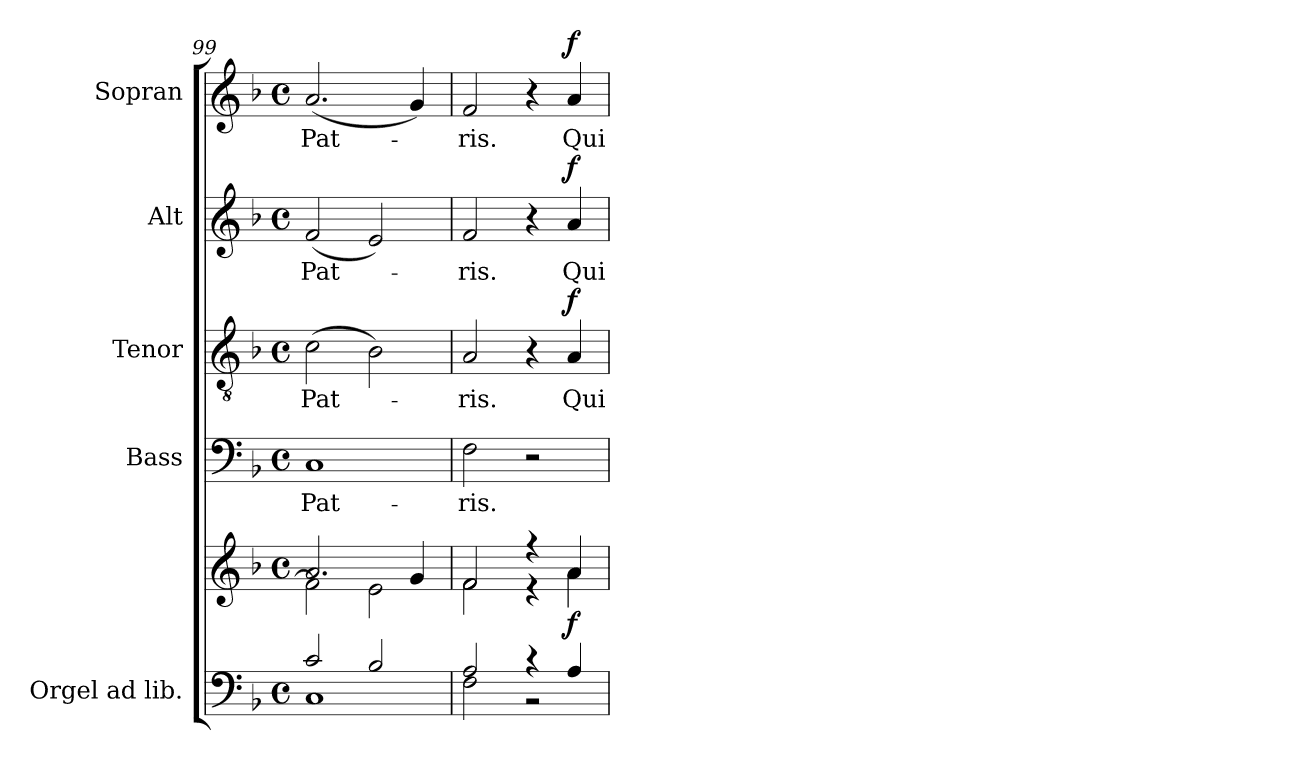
**kern	**kern	**dynam	**kern	**text	**kern	**text	**dynam	**kern	**text	**dynam	**kern	**text	**dynam
*part5	*part5	*part5	*part4	*part4	*part3	*part3	*part3	*part2	*part2	*part2	*part1	*part1	*part1
*staff6	*staff5	*staff5/6	*staff4	*staff4	*staff3	*staff3	*staff3	*staff2	*staff2	*staff2	*staff1	*staff1	*staff1
*I"Orgel ad lib.	*	*	*I"Bass	*	*I"Tenor	*	*	*I"Alt	*	*	*I"Sopran	*	*
*	*	*	*I'B.	*	*I'T.	*	*	*I'A.	*	*	*I'S.	*	*
*clefF4	*clefG2	*	*clefF4	*	*clefGv2	*	*	*clefG2	*	*	*clefG2	*	*
*k[b-]	*k[b-]	*	*k[b-]	*	*k[b-]	*	*	*k[b-]	*	*	*k[b-]	*	*
*F:	*F:	*	*F:	*	*F:	*	*	*F:	*	*	*F:	*	*
*M4/4	*M4/4	*	*M4/4	*	*M4/4	*	*	*M4/4	*	*	*M4/4	*	*
*met(c)	*met(c)	*	*met(c)	*	*met(c)	*	*	*met(c)	*	*	*met(c)	*	*
=99	=99	=99	=99	=99	=99	=99	=99	=99	=99	=99	=99	=99	=99
*^	*^	*	*	*	*	*	*	*	*	*	*	*	*
!	!	!	!	!	!	!LO:LY:b	!	!LO:LY:b	!	!	!LO:LY:b	!	!	!LO:LY:b	!
2c/	1C	2.a/	2f\]	.	1C	Pat-	(>2c\	Pat-	.	(<2f/	Pat-	.	(<2.a/	Pat-	.
2B-/	.	.	2e\	.	.	.	2B-\)	.	.	2e/)	.	.	.	.	.
.	.	4g/	.	.	.	.	.	.	.	.	.	.	4g/)	.	.
!!LO:LB:g=z
=100	=100	=100	=100	=100	=100	=100	=100	=100	=100	=100	=100	=100	=100	=100	=100
!	!	!	!	!	!	!LO:LY:b	!	!LO:LY:b	!	!	!LO:LY:b	!	!	!LO:LY:b	!
2A/	2F\	2f/	2f\	.	2F\	-ris.	2A/	-ris.	.	2f/	-ris.	.	2f/	-ris.	.
4rB	2r	4r	4r	.	2r	.	4r	.	.	4r	.	.	4r	.	.
!	!	!	!	!LO:DY:b	!	!	!	!LO:LY:b	!LO:DY:a	!	!LO:LY:b	!LO:DY:a	!	!LO:LY:b	!LO:DY:a
4A/	.	4a/	4a\	f	.	.	4A/	Qui	f	4a/	Qui	f	4a/	Qui	f
*v	*v	*	*	*	*	*	*	*	*	*	*	*	*	*	*
*	*v	*v	*	*	*	*	*	*	*	*	*	*	*	*
=	=	=	=	=	=	=	=	=	=	=	=	=	=
*-	*-	*-	*-	*-	*-	*-	*-	*-	*-	*-	*-	*-	*-
